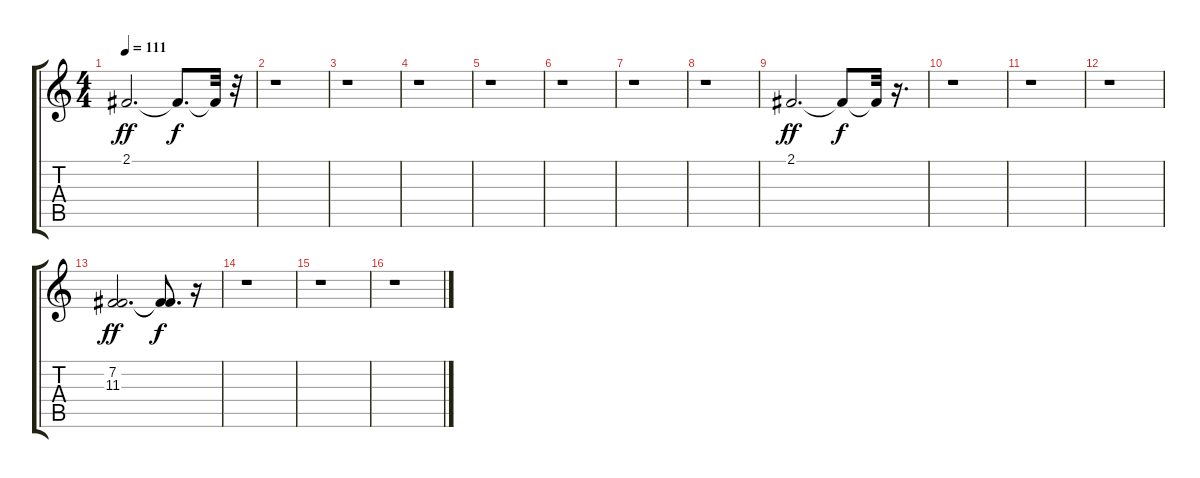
\track "" {instrument synthstrings1}
\staff {score tabs}
\tuning (E4 B3 G3 D3 A2 E2) {hide}
\ts (4 4)
\tempo 111
\clef g2
\ks c
2.1.2{d dy ff} 2.1{t}.8{d dy f} 2.1{t}.32 r.32 |
r.1 |
r.1 |
r.1 |
r.1 |
r.1 |
r.1 |
r.1 |
2.1.2{d dy ff} 2.1{t}.8{dy f} 2.1{t}.32 r.16{d} |
r.1 |
r.1 |
r.1 |
(7.2 11.3).2{d dy ff} (7.2{t} 11.3{t}).8{d dy f} r.16 |
r.1 |
r.1 |
r.1
